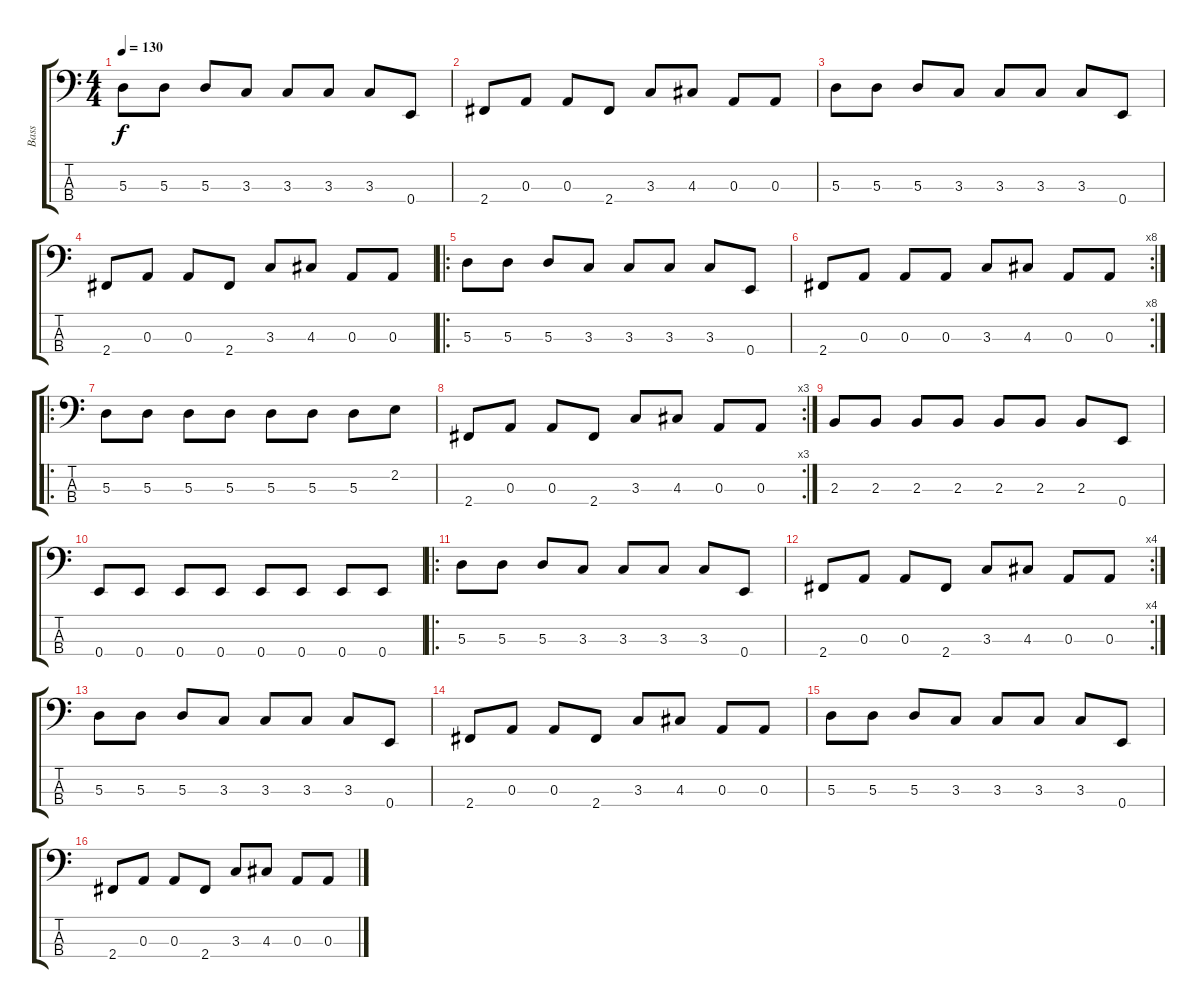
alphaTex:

\track ("Bass" "Bass") {instrument electricbassfinger}
\staff {score tabs}
\tuning (G2 D2 A1 E1) {hide}
\ts (4 4)
\tempo 130
\clef f4
\ks c
5.3.8{dy f} 5.3.8 5.3.8 3.3.8 3.3.8 3.3.8 3.3.8 0.4.8 |
2.4.8 0.3.8 0.3.8 2.4.8 3.3.8 4.3.8 0.3.8 0.3.8 |
5.3.8 5.3.8 5.3.8 3.3.8 3.3.8 3.3.8 3.3.8 0.4.8 |
2.4.8 0.3.8 0.3.8 2.4.8 3.3.8 4.3.8 0.3.8 0.3.8 |
\ro
5.3.8 5.3.8 5.3.8 3.3.8 3.3.8 3.3.8 3.3.8 0.4.8 |
\rc 8
2.4.8 0.3.8 0.3.8 0.3.8 3.3.8 4.3.8 0.3.8 0.3.8 |
\ro
5.3.8 5.3.8 5.3.8 5.3.8 5.3.8 5.3.8 5.3.8 2.2.8 |
\rc 3
2.4.8 0.3.8 0.3.8 2.4.8 3.3.8 4.3.8 0.3.8 0.3.8 |
2.3.8 2.3.8 2.3.8 2.3.8 2.3.8 2.3.8 2.3.8 0.4.8 |
0.4.8 0.4.8 0.4.8 0.4.8 0.4.8 0.4.8 0.4.8 0.4.8 |
\ro
5.3.8 5.3.8 5.3.8 3.3.8 3.3.8 3.3.8 3.3.8 0.4.8 |
\rc 4
2.4.8 0.3.8 0.3.8 2.4.8 3.3.8 4.3.8 0.3.8 0.3.8 |
5.3.8 5.3.8 5.3.8 3.3.8 3.3.8 3.3.8 3.3.8 0.4.8 |
2.4.8 0.3.8 0.3.8 2.4.8 3.3.8 4.3.8 0.3.8 0.3.8 |
5.3.8 5.3.8 5.3.8 3.3.8 3.3.8 3.3.8 3.3.8 0.4.8 |
2.4.8 0.3.8 0.3.8 2.4.8 3.3.8 4.3.8 0.3.8 0.3.8
